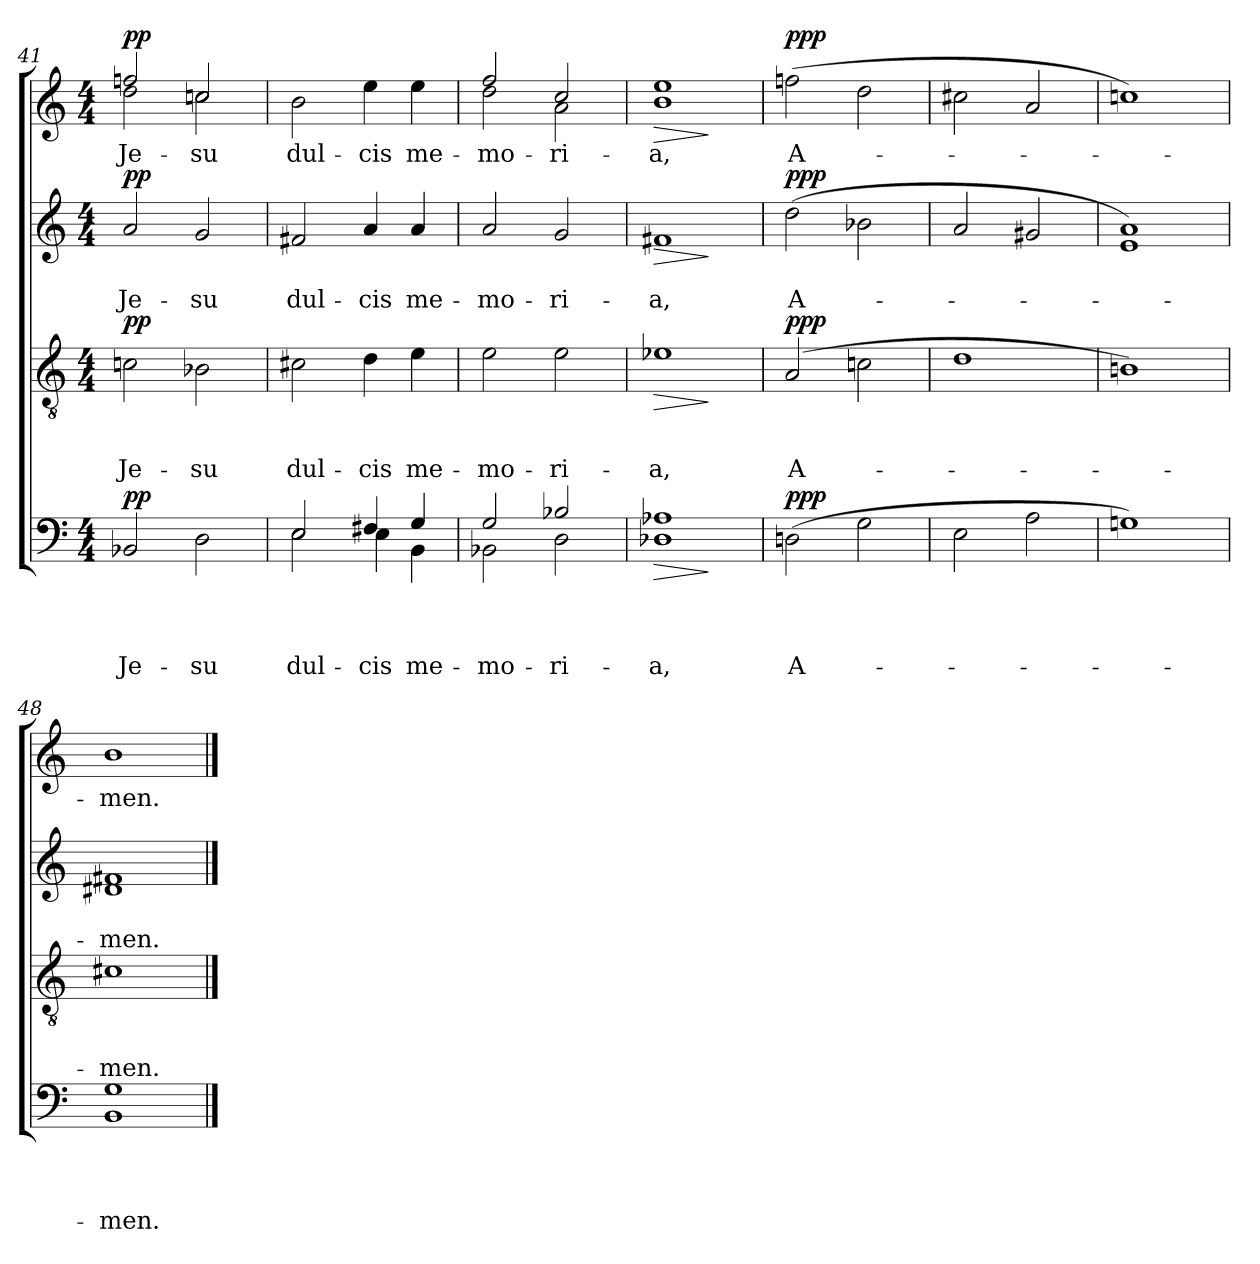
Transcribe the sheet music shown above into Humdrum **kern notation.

**kern	**text	**text	**text	**text	**dynam	**kern	**text	**text	**text	**dynam	**kern	**text	**text	**dynam	**kern	**text	**dynam
*part4	*part4	*part4	*part4	*part4	*part4	*part3	*part3	*part3	*part3	*part3	*part2	*part2	*part2	*part2	*part1	*part1	*part1
*staff4	*staff4	*staff4	*staff4	*staff4	*staff4	*staff3	*staff3	*staff3	*staff3	*staff3	*staff2	*staff2	*staff2	*staff2	*staff1	*staff1	*staff1
*clefF4	*	*	*	*	*	*clefGv2	*	*	*	*	*clefG2	*	*	*	*clefG2	*	*
*k[]	*	*	*	*	*	*k[]	*	*	*	*	*k[]	*	*	*	*k[]	*	*
*C:	*	*	*	*	*	*C:	*	*	*	*	*C:	*	*	*	*C:	*	*
*M4/4	*	*	*	*	*	*M4/4	*	*	*	*	*M4/4	*	*	*	*M4/4	*	*
=41	=41	=41	=41	=41	=41	=41	=41	=41	=41	=41	=41	=41	=41	=41	=41	=41	=41
!	!	!	!	!	!	!	!	!	!	!	!	!	!	!	!LO:TX:a:Bi:t=calmo	!	!
!	!	!	!	!LO:LY:b	!LO:DY:a	!	!	!	!LO:LY:b	!LO:DY:a	!	!	!LO:LY:b	!LO:DY:a	!	!LO:LY:b	!LO:DY:a
*	*	*	*	*	*	*	*	*	*	*	*	*	*	*	*^	*	*
2BB-X/	.	.	.	Je-	pp	2cn\	.	.	Je-	pp	2a/	.	Je-	pp	2ffn/	2dd\	Je-	pp
!	!	!	!	!LO:LY:b	!	!	!	!	!LO:LY:b	!	!	!	!LO:LY:b	!	!	!	!LO:LY:b	!
2D\	.	.	.	-su	.	2B-X\	.	.	-su	.	2g/	.	-su	.	2ccn/	2cc\	-su	.
!!LO:LB:g=z
=42	=42	=42	=42	=42	=42	=42	=42	=42	=42	=42	=42	=42	=42	=42	=42	=42	=42	=42
!	!	!	!	!LO:LY:b	!	!	!	!	!LO:LY:b	!	!	!	!LO:LY:b	!	!	!	!LO:LY:b	!
*^	*	*	*	*	*	*	*	*	*	*	*	*	*	*	*v	*v	*	*
2E/	2E\	.	.	.	dul-	.	2c#X\	.	.	dul-	.	2f#X/	.	dul-	.	2b\	dul-	.
!	!	!	!	!	!LO:LY:b	!	!	!	!	!LO:LY:b	!	!	!	!LO:LY:b	!	!	!LO:LY:b	!
4F#X/	4E\	.	.	.	-cis	.	4d\	.	.	-cis	.	4a/	.	-cis	.	4ee\	-cis	.
!	!	!	!	!	!LO:LY:b	!	!	!	!	!LO:LY:b	!	!	!	!LO:LY:b	!	!	!LO:LY:b	!
4G/	4BB\	.	.	.	me-	.	4e\	.	.	me-	.	4a/	.	me-	.	4ee\	me-	.
=43	=43	=43	=43	=43	=43	=43	=43	=43	=43	=43	=43	=43	=43	=43	=43	=43	=43	=43
!	!	!	!	!	!LO:LY:b	!	!	!	!	!LO:LY:b	!	!	!	!LO:LY:b	!	!	!LO:LY:b	!
*	*	*	*	*	*	*	*	*	*	*	*	*	*	*	*	*^	*	*
2G/	2BB-X\	.	.	.	-mo-	.	2e\	.	.	-mo-	.	2a/	.	-mo-	.	2ff/	2dd\	-mo-	.
!	!	!	!	!	!LO:LY:b:rj	!	!	!	!	!LO:LY:b:rj	!	!	!	!LO:LY:b:rj	!	!	!	!LO:LY:b:rj	!
2B-X/	2D\	.	.	.	-ri-	.	2e\	.	.	-ri-	.	2g/	.	-ri-	.	2cc/	2a\	-ri-	.
=44	=44	=44	=44	=44	=44	=44	=44	=44	=44	=44	=44	=44	=44	=44	=44	=44	=44	=44	=44
!	!	!	!	!	!LO:LY:b:rj	!LO:HP:b	!	!	!	!LO:LY:b:rj	!LO:HP:b	!	!	!LO:LY:b:rj	!LO:HP:b	!	!	!LO:LY:b:rj	!LO:HP:b
*v	*v	*	*	*	*	*	*	*	*	*	*	*	*	*	*	*v	*v	*	*
1D-X 1A-X	.	.	.	-a,	>	1e-X	.	.	-a,	>	1f#X	.	-a,	>	1b 1ee	-a,	>
.	.	.	.	.	]	.	.	.	.	]	.	.	.	]	.	.	]
=45	=45	=45	=45	=45	=45	=45	=45	=45	=45	=45	=45	=45	=45	=45	=45	=45	=45
!	!	!	!	!LO:LY:b	!LO:DY:a	!	!	!	!LO:LY:b	!LO:DY:a	!	!	!LO:LY:b	!LO:DY:a	!	!LO:LY:b	!LO:DY:a
(>2Dn\	.	.	.	A-	ppp	(2A/	.	.	A-	ppp	(>2dd\	.	A-	ppp	(>2ffn\	A-	ppp
2G\	.	.	.	.	.	2cn\	.	.	.	.	2b-X\	.	.	.	2dd\	.	.
=46	=46	=46	=46	=46	=46	=46	=46	=46	=46	=46	=46	=46	=46	=46	=46	=46	=46
2E\	.	.	.	.	.	1d	.	.	.	.	2a/	.	.	.	2cc#X\	.	.
2A\	.	.	.	.	.	.	.	.	.	.	2g#X/	.	.	.	2a/	.	.
=47	=47	=47	=47	=47	=47	=47	=47	=47	=47	=47	=47	=47	=47	=47	=47	=47	=47
1Gn)	.	.	.	.	.	1Bn)	.	.	.	.	1e 1a)	.	.	.	1ccn)	.	.
=48	=48	=48	=48	=48	=48	=48	=48	=48	=48	=48	=48	=48	=48	=48	=48	=48	=48
!	!	!	!	!LO:LY:b	!	!	!	!	!LO:LY:b	!	!	!	!LO:LY:b	!	!	!LO:LY:b	!
1BB 1G	.	.	.	-men.	.	1c#X	.	.	-men.	.	1d#X 1f#X	.	-men.	.	1b	-men.	.
==	==	==	==	==	==	==	==	==	==	==	==	==	==	==	==	==	==
*-	*-	*-	*-	*-	*-	*-	*-	*-	*-	*-	*-	*-	*-	*-	*-	*-	*-
